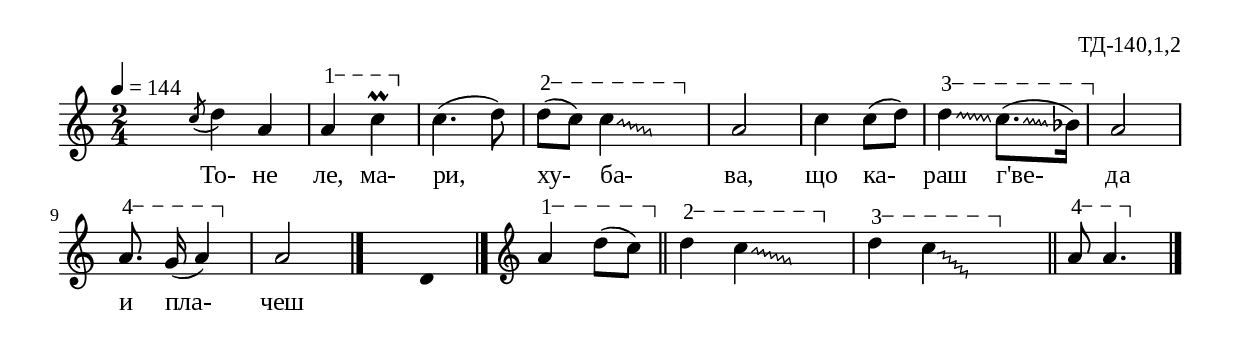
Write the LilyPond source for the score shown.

%{
TD_140_1_02
%}

\include "td-preamble.ly"

\score {
\relative c'' {
 \tempo 4 = 144
  \time 2/4
 \override Glissando #'style = #'zigzag  
 \set Score.measureLength = #(ly:make-moment 3 4)   
 s4 \acciaccatura c8 d4 a
 \set Score.measureLength = #(ly:make-moment 2 4)  
\varA 
 a\startTextSpan c\stopTextSpan\prall |
 c4.( d8) 
 \par
\varB 
 \set Score.measureLength = #(ly:make-moment 3 4)  
 d\startTextSpan( c) \noteFi c4\glissando  \hideNotes g4\stopTextSpan \unHideNotes 
 \set Score.measureLength = #(ly:make-moment 2 4)  
 a2 c4 c8( d) 
 \varC
 \noteFi d4\startTextSpan\glissando 
 \noteFi c8.\glissando( bes16\stopTextSpan) 
 a2 
 \varD
 a8.\startTextSpan g16\noBeam( a4\stopTextSpan) a2 
 \bar "|." 
 s4 \fixB d,4 \fixC 
 \bar "|."
\endm 
\varA
a'4\startTextSpan d8( c\stopTextSpan) \bar "||"
\varB 
 \set Score.measureLength = #(ly:make-moment 3 4)  
 d4\startTextSpan \noteFi c4\glissando  \hideNotes g4\stopTextSpan \unHideNotes 
 \set Score.measureLength = #(ly:make-moment 2 4)   
\varC
 \set Score.measureLength = #(ly:make-moment 4 4)  
  d'4\startTextSpan c4\glissando \hideNotes d,2\stopTextSpan \unHideNotes \bar "||"  
 \set Score.measureLength = #(ly:make-moment 2 4)  
\varD
a'8\startTextSpan a4.\stopTextSpan
\bar "|."
}
\addlyrics {То- не ле, ма- ри, ху- ба- " " ва, що ка- раш г'ве- да и пла- чеш }
%
\layout {
  indent = #0
  line-width = 190\mm
  ragged-right=##f
%%   ragged-last = ##t
}
%
\midi { 
	\context {
		\Score
		tempoWholesPerMinute = #(ly:make-moment 144 4)
		}
	}
}

\header{
  opus = "ТД-140,1,2"
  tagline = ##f
}


